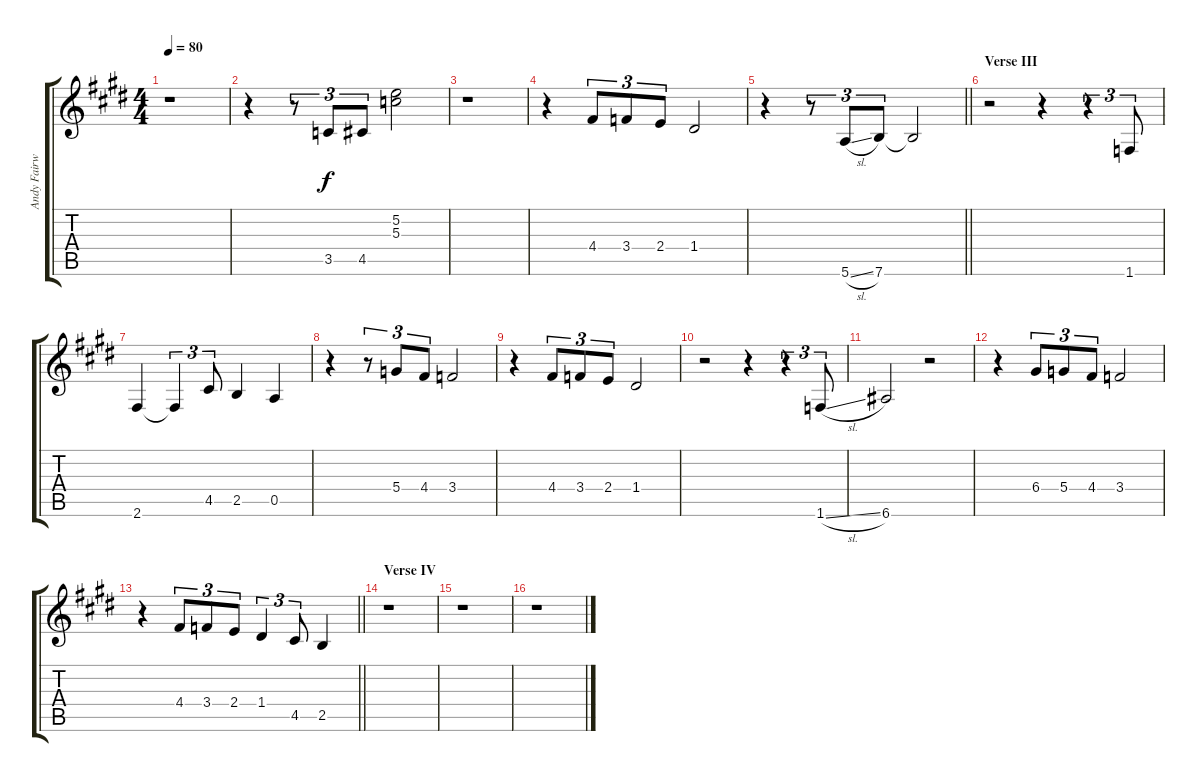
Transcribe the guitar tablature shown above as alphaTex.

\track ("Andy Fairwether Low Guitar II" "Andy Fairw") {instrument electricguitarjazz}
\staff {score tabs}
\tuning (E4 B3 G3 D3 A2 E2) {hide}
\ts (4 4)
\tempo 80
\clef g2
\ks e
r.1{dy f} |
r.4 r.8{tu (3 2)} 3.5.8{tu (3 2)} 4.5.8{tu (3 2)} (5.2 5.3).2 |
r.1 |
r.4 4.4.8{tu (3 2)} 3.4.8{tu (3 2)} 2.4.8{tu (3 2)} 1.4.2 |
\barLineRight lightlight
r.4 r.8{tu (3 2)} 5.6{sl}.8{tu (3 2)} 7.6.8{tu (3 2)} 7.6{t}.2 |
\section ("" "Verse III")
r.2 r.4 r.4{tu (3 2)} 1.6.8{tu (3 2)} |
2.6.4 2.6{t}.4{tu (3 2)} 4.5.8{tu (3 2)} 2.5.4 0.5.4 |
r.4 r.8{tu (3 2)} 5.4.8{tu (3 2)} 4.4.8{tu (3 2)} 3.4.2 |
r.4 4.4.8{tu (3 2)} 3.4.8{tu (3 2)} 2.4.8{tu (3 2)} 1.4.2 |
r.2 r.4 r.4{tu (3 2)} 1.6{sl}.8{tu (3 2)} |
6.6.2 r.2 |
r.4 6.4.8{tu (3 2)} 5.4.8{tu (3 2)} 4.4.8{tu (3 2)} 3.4.2 |
\barLineRight lightlight
r.4 4.4.8{tu (3 2)} 3.4.8{tu (3 2)} 2.4.8{tu (3 2)} 1.4.4{tu (3 2)} 4.5.8{tu (3 2)} 2.5.4 |
\section ("" "Verse IV")
r.1 |
r.1 |
r.1
